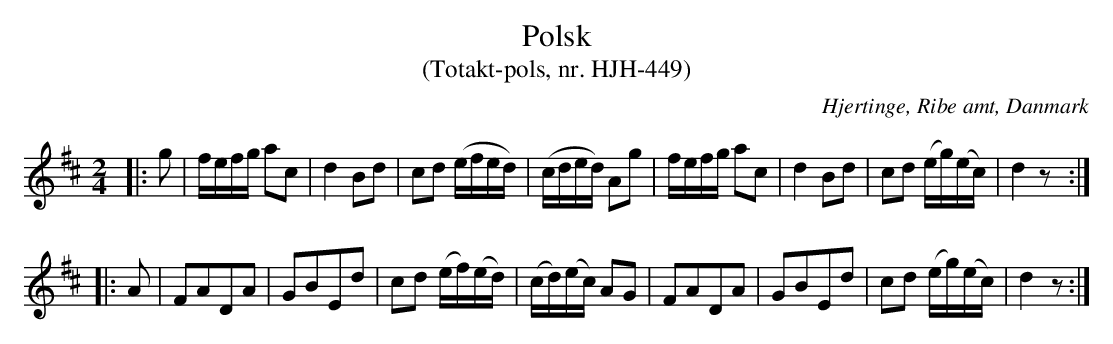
X:1
T:Polsk
T:(Totakt-pols, nr. HJH-449)
O:Hjertinge, Ribe amt, Danmark
M:2/4
L:1/8
K:D
|: g | f/e/f/g/ ac | d2 Bd | cd (e/f/e/d/) | (c/d/e/d/) Ag | f/e/f/g/ ac | d2 Bd | cd (e/g/)(e/c/) | d2 z :|
|: A | FADA | GBEd | cd (e/f/)(e/d/) | (c/d/)(e/c/) AG | FADA | GBEd | cd (e/g/)(e/c/) | d2 z  :|
